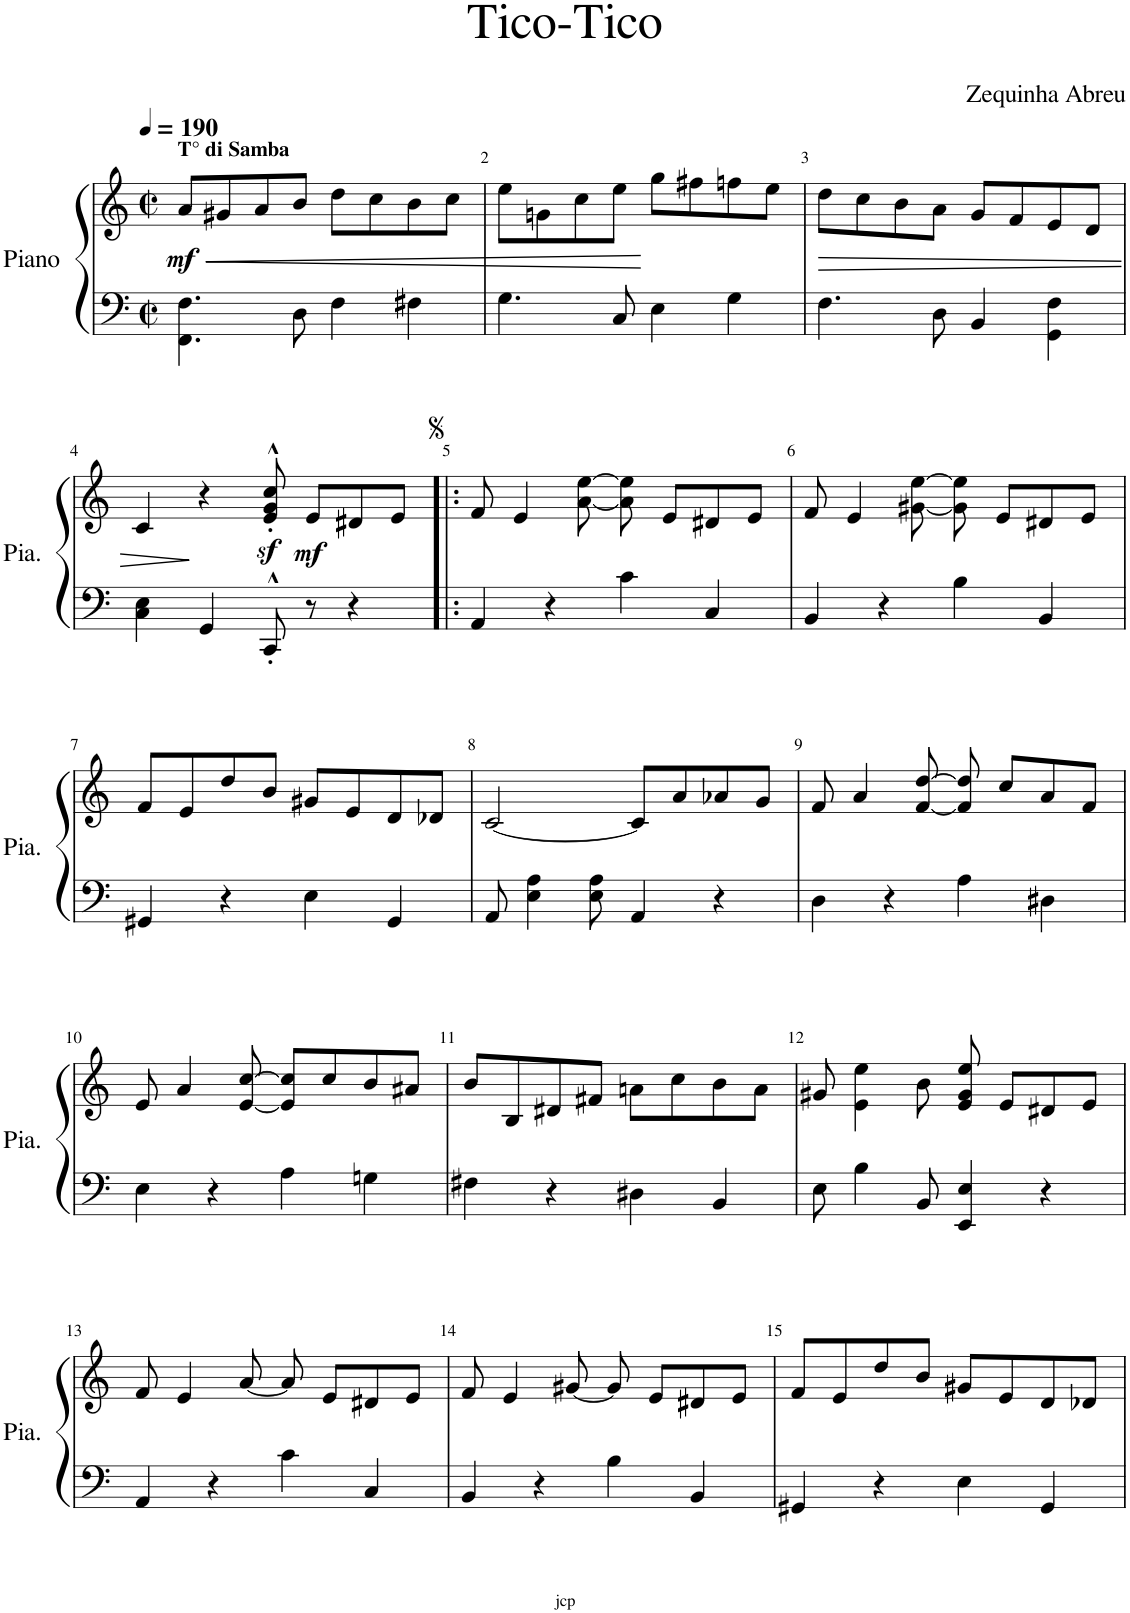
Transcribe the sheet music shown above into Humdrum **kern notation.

**kern	**kern	**dynam
*part1	*part1	*part1
*staff2	*staff1	*staff1/2
*I"Piano	*	*
*I'Pia.	*	*
*clefF4	*clefG2	*
*k[]	*k[]	*
*M2/2	*M2/2	*
*met(c|)	*met(c|)	*
*MM190	*MM190	*
=1	=1	=1
!	!LO:TX:a:B:t=T° di Samba	!
!	!	!LO:HP:b
!	!	!LO:DY:n=1:b
4.FF\ 4.F\	8a/L	< mf
.	8g#X/	.
.	8a/	.
8D\	8b/J	.
4F\	8dd\L	.
.	8cc\	.
4F#X\	8b\	.
.	8cc\J	.
=2	=2	=2
4.G\	8ee\L	.
.	8gn\	.
.	8cc\	.
8C/	8ee\J	.
4E\	8gg\L	[
.	8ff#X\	.
4G\	8ffn\	.
.	8ee\J	.
=3	=3	=3
!	!	!LO:HP:b
4.F\	8dd\L	>
.	8cc\	.
.	8b\	.
8D\	8a\J	.
4BB/	8g/L	.
.	8f/	.
4GG\ 4F\	8e/	.
.	8d/J	.
!!LO:LB:g=z
=4	=4	=4
4C\ 4E\	4c/	.
4GG/	4r	]
8CC'^^/	8e/z<'^^ 8g/z<'^^ 8cc/z<'^^	.
!	!	!LO:DY:b
8r	8e/L	mf
4r	8d#X/	.
.	8e/J	.
=5!|:	=5!|:	=5!|:
4AA/	8f/	.
.	4e/	.
4r	.	.
.	[8a\ [8ee\	.
4c\	8a\] 8ee\]	.
.	8e/L	.
4C/	8d#X/	.
.	8e/J	.
=6	=6	=6
4BB/	8f/	.
.	4e/	.
4r	.	.
.	[8g#X\ [8ee\	.
4B\	8g#\] 8ee\]	.
.	8e/L	.
4BB/	8d#X/	.
.	8e/J	.
!!LO:LB:g=z
=7	=7	=7
4GG#X/	8f/L	.
.	8e/	.
4r	8dd/	.
.	8b/J	.
4E\	8g#X/L	.
.	8e/	.
4GG#/	8d/	.
.	8d-X/J	.
=8	=8	=8
8AA/	[2c/	.
4E\ 4A\	.	.
8E\ 8A\	.	.
4AA/	8c/L]	.
.	8a/	.
4r	8a-X/	.
.	8g/J	.
=9	=9	=9
4D\	8f/	.
.	4a/	.
4r	.	.
.	[8f/ [8dd/	.
4A\	8f/] 8dd/]	.
.	8cc/L	.
4D#X\	8a/	.
.	8f/J	.
!!LO:LB:g=z
=10	=10	=10
4E\	8e/	.
.	4a/	.
4r	.	.
.	[8e/ [8cc/	.
4A\	8e/] 8cc/]L	.
.	8cc/	.
4Gn\	8b/	.
.	8a#X/J	.
=11	=11	=11
4F#X\	8b/L	.
.	8B/	.
4r	8d#X/	.
.	8f#X/J	.
4D#X\	8an\L	.
.	8cc\	.
4BB/	8b\	.
.	8a\J	.
=12	=12	=12
8E\	8g#X/	.
4B\	4e\ 4ee\	.
8BB/	8b\	.
4EE/ 4E/	8e/ 8g#/ 8ee/	.
.	8e/L	.
4r	8d#X/	.
.	8e/J	.
!!LO:LB:g=z
=13	=13	=13
4AA/	8f/	.
.	4e/	.
4r	.	.
.	[8a/	.
4c\	8a/]	.
.	8e/L	.
4C/	8d#X/	.
.	8e/J	.
=14	=14	=14
4BB/	8f/	.
.	4e/	.
4r	.	.
.	[8g#X/	.
4B\	8g#/]	.
.	8e/L	.
4BB/	8d#X/	.
.	8e/J	.
=15	=15	=15
4GG#X/	8f/L	.
.	8e/	.
4r	8dd/	.
.	8b/J	.
4E\	8g#X/L	.
.	8e/	.
4GG#/	8d/	.
.	8d-X/J	.
=	=	=
*-	*-	*-
